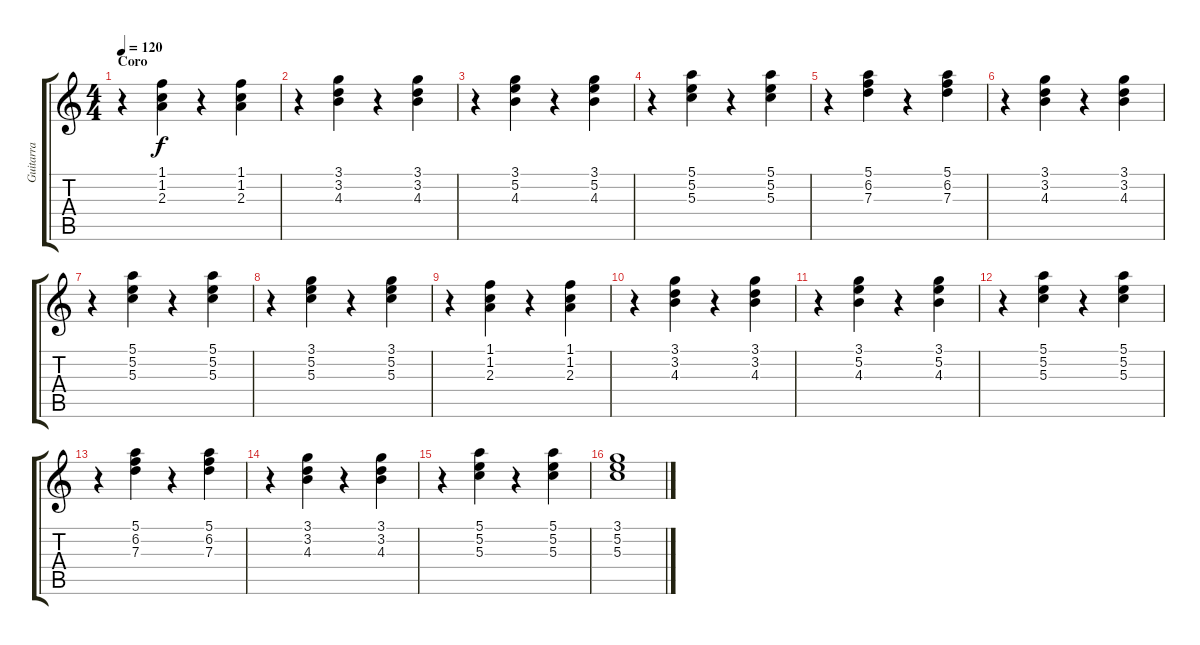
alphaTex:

\track ("Guitarra" "Guitarra") {instrument overdrivenguitar}
\staff {score tabs}
\tuning (E4 B3 G3 D3 A2 E2) {hide}
\ts (4 4)
\section ("" "Coro")
\tempo 120
\clef g2
\ks c
r.4{dy f instrument electricguitarjazz} (1.1 1.2 2.3).4 r.4 (1.1 1.2 2.3).4 |
r.4 (3.1 3.2 4.3).4 r.4 (3.1 3.2 4.3).4 |
r.4 (3.1 5.2 4.3).4 r.4 (3.1 5.2 4.3).4 |
r.4 (5.1 5.2 5.3).4 r.4 (5.1 5.2 5.3).4 |
r.4 (5.1 6.2 7.3).4 r.4 (5.1 6.2 7.3).4 |
r.4 (3.1 3.2 4.3).4 r.4 (3.1 3.2 4.3).4 |
r.4 (5.1 5.2 5.3).4 r.4 (5.1 5.2 5.3).4 |
r.4 (3.1 5.2 5.3).4 r.4 (3.1 5.2 5.3).4 |
r.4 (1.1 1.2 2.3).4 r.4 (1.1 1.2 2.3).4 |
r.4 (3.1 3.2 4.3).4 r.4 (3.1 3.2 4.3).4 |
r.4 (3.1 5.2 4.3).4 r.4 (3.1 5.2 4.3).4 |
r.4 (5.1 5.2 5.3).4 r.4 (5.1 5.2 5.3).4 |
r.4 (5.1 6.2 7.3).4 r.4 (5.1 6.2 7.3).4 |
r.4 (3.1 3.2 4.3).4 r.4 (3.1 3.2 4.3).4 |
r.4 (5.1 5.2 5.3).4 r.4 (5.1 5.2 5.3).4 |
(3.1 5.2 5.3).1
